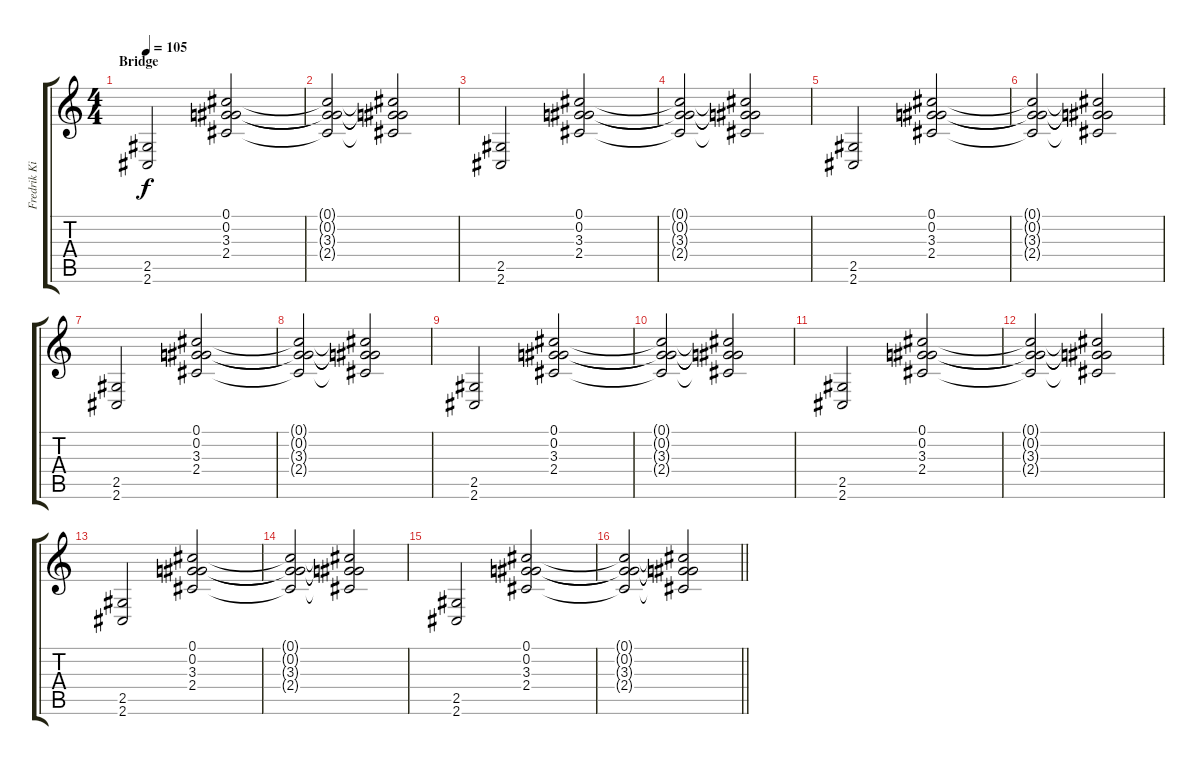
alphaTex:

\track ("Fredrik Kihlberg" "Fredrik Ki") {instrument distortionguitar}
\staff {score tabs}
\tuning (Db4 Ab3 E3 B2 Gb2 B1) {hide}
\ts (4 4)
\section ("" "Bridge")
\tempo 105
\clef g2
\ks c
(2.5 2.6).2{dy f} (0.1 0.2 3.3 2.4).2 |
(0.1{t} 0.2{t} 3.3{t} 2.4{t}).2 (0.1{t} 0.2{t} 3.3{t} 2.4{t}).2 |
(2.5 2.6).2 (0.1 0.2 3.3 2.4).2 |
(0.1{t} 0.2{t} 3.3{t} 2.4{t}).2 (0.1{t} 0.2{t} 3.3{t} 2.4{t}).2 |
(2.5 2.6).2 (0.1 0.2 3.3 2.4).2 |
(0.1{t} 0.2{t} 3.3{t} 2.4{t}).2 (0.1{t} 0.2{t} 3.3{t} 2.4{t}).2 |
(2.5 2.6).2 (0.1 0.2 3.3 2.4).2 |
(0.1{t} 0.2{t} 3.3{t} 2.4{t}).2 (0.1{t} 0.2{t} 3.3{t} 2.4{t}).2 |
(2.5 2.6).2 (0.1 0.2 3.3 2.4).2 |
(0.1{t} 0.2{t} 3.3{t} 2.4{t}).2 (0.1{t} 0.2{t} 3.3{t} 2.4{t}).2 |
(2.5 2.6).2 (0.1 0.2 3.3 2.4).2 |
(0.1{t} 0.2{t} 3.3{t} 2.4{t}).2 (0.1{t} 0.2{t} 3.3{t} 2.4{t}).2 |
(2.5 2.6).2 (0.1 0.2 3.3 2.4).2 |
(0.1{t} 0.2{t} 3.3{t} 2.4{t}).2 (0.1{t} 0.2{t} 3.3{t} 2.4{t}).2 |
(2.5 2.6).2 (0.1 0.2 3.3 2.4).2 |
\barLineRight lightlight
(0.1{t} 0.2{t} 3.3{t} 2.4{t}).2 (0.1{t} 0.2{t} 3.3{t} 2.4{t}).2
